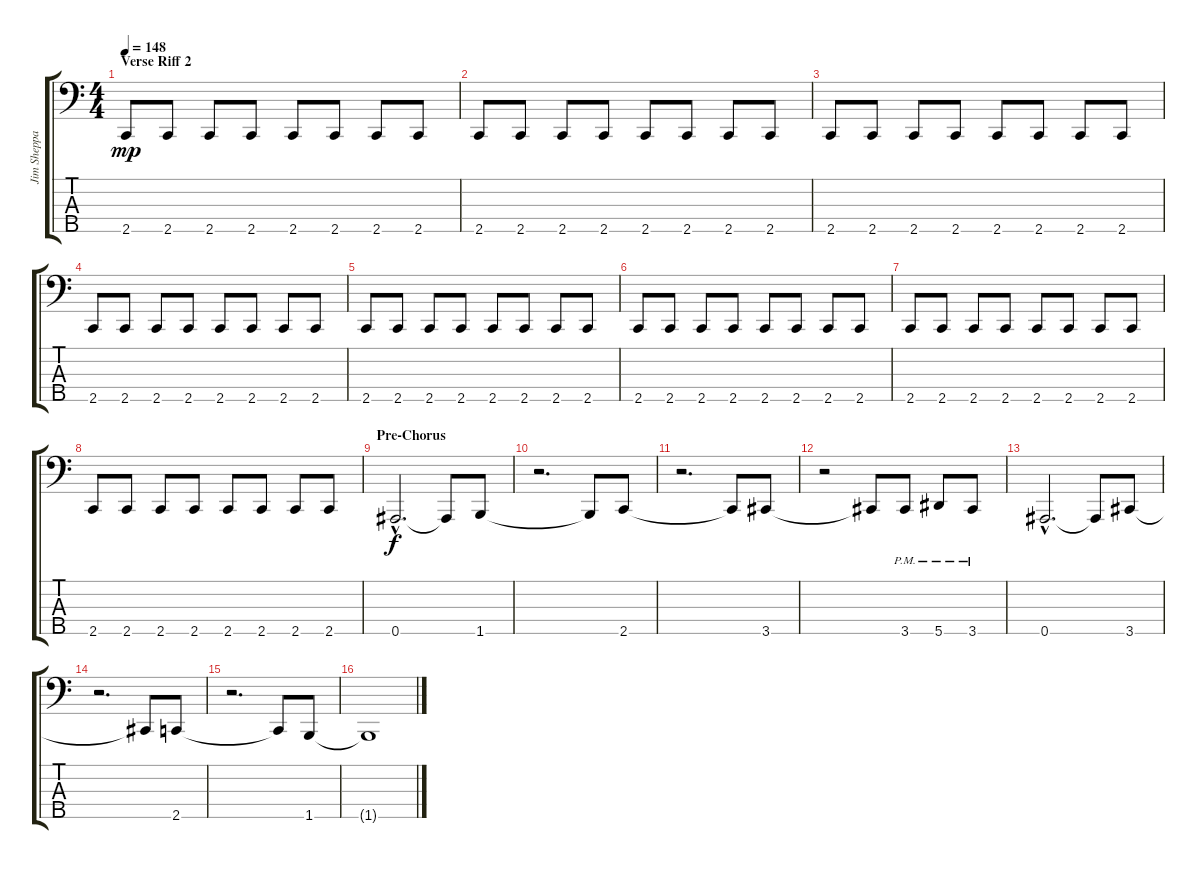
\track ("Jim Sheppard" "Jim Sheppa") {instrument electricbasspick}
\staff {score tabs}
\tuning (Gb2 Db2 Ab1 Eb1 Bb0) {hide}
\ts (4 4)
\section ("" "Verse Riff 2")
\tempo 148
\clef f4
\ks c
2.5.8{dy mp} 2.5.8 2.5.8 2.5.8 2.5.8 2.5.8 2.5.8 2.5.8 |
2.5.8 2.5.8 2.5.8 2.5.8 2.5.8 2.5.8 2.5.8 2.5.8 |
2.5.8 2.5.8 2.5.8 2.5.8 2.5.8 2.5.8 2.5.8 2.5.8 |
2.5.8 2.5.8 2.5.8 2.5.8 2.5.8 2.5.8 2.5.8 2.5.8 |
2.5.8 2.5.8 2.5.8 2.5.8 2.5.8 2.5.8 2.5.8 2.5.8 |
2.5.8 2.5.8 2.5.8 2.5.8 2.5.8 2.5.8 2.5.8 2.5.8 |
2.5.8 2.5.8 2.5.8 2.5.8 2.5.8 2.5.8 2.5.8 2.5.8 |
2.5.8 2.5.8 2.5.8 2.5.8 2.5.8 2.5.8 2.5.8 2.5.8 |
\section ("" "Pre-Chorus")
0.5{hac}.2{d dy f} 0.5{t}.8 1.5.8 |
r.2{d} 1.5{t}.8 2.5.8 |
r.2{d} 2.5{t}.8 3.5.8 |
r.2 3.5{t}.8 3.5{pm}.8 5.5{pm}.8 3.5{pm}.8 |
0.5{hac}.2{d} 0.5{t}.8 3.5.8 |
r.2{d} 3.5{t}.8 2.5.8 |
r.2{d} 2.5{t}.8 1.5.8 |
1.5{t}.1
